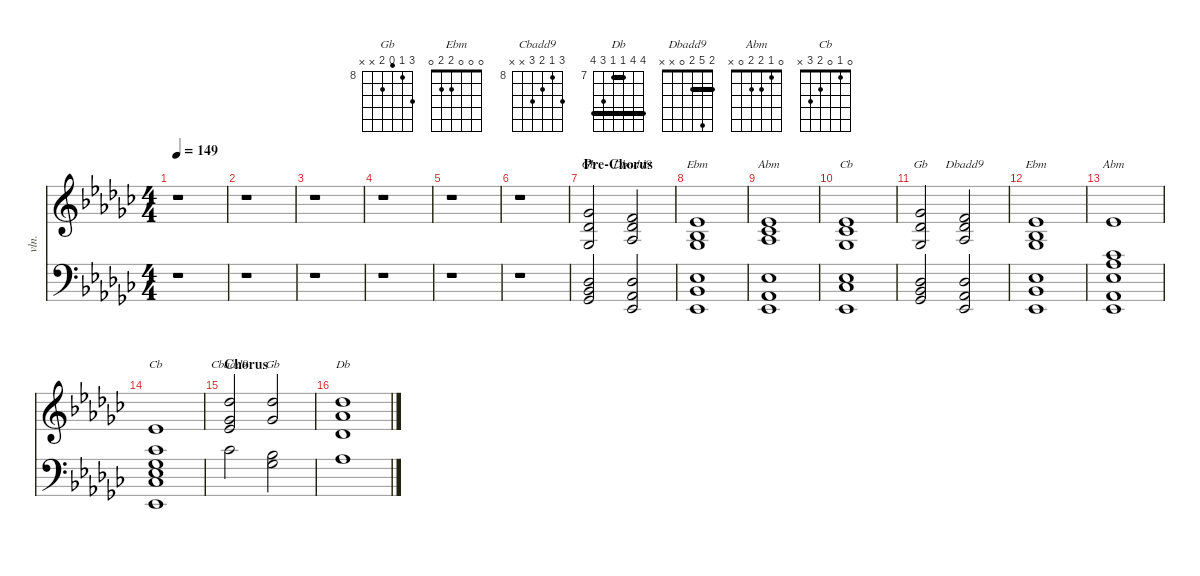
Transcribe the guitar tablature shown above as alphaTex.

\defaultSystemsLayout 4
\hideDynamics
\bracketExtendMode nobrackets
\otherSystemsTrackNameOrientation horizontal
\track ("Keyboards 2" "vln.") {defaultSystemsLayout 8 instrument stringensemble1}
\staff {score}
\tuning (Eb4 Bb3 Gb3 Db3 Ab2 Eb2)
\chord ("Gb" 3 3 0 0 2 3) {showfingering false}
\chord ("Ebm" 0 0 0 2 2 0) {showfingering false}
\chord ("Cbadd9" 10 8 9 10 x x) {firstfret 8}
\chord ("Gb" 10 8 7 9 x x) {firstfret 8}
\chord ("Db" 10 10 7 7 9 10) {firstfret 7 barre (7 10)}
\chord ("Dbadd9" 2 5 2 0 x x) {showfingering false barre 2}
\chord ("Abm" 0 1 2 2 0 x) {showfingering false}
\chord ("Cb" 0 1 0 2 3 x) {showfingering false}
\ts (4 4)
\tempo 149
\clef g2
\ks gb
r.1{dy f beam Down} |
r.1{beam Down} |
r.1{beam Down} |
r.1{beam Down} |
r.1{beam Down} |
r.1{beam Down} |
\section ("" "Pre-Chorus")
(3.1{acc b} 3.2{acc b} 0.3{acc b}).2{ch "Gb" beam Up} (7.2{acc forcenatural} 7.3{acc b} 7.4{acc b}).2{ch "Dbadd9" beam Up} |
(0.1{acc b} 0.2{acc b} 0.3{acc b}).1{ch "Ebm" beam Up} |
(0.1{acc b} 1.2{acc b} 2.3{acc b}).1{ch "Abm" beam Up} |
(0.1{acc b} 1.2{acc b} 0.3{acc b}).1{ch "Cb" beam Up} |
(3.1{acc b} 3.2{acc b} 0.3{acc b}).2{ch "Gb" beam Up} (7.2{acc forcenatural} 7.3{acc b} 7.4{acc b}).2{ch "Dbadd9" beam Up} |
(0.1{acc b} 0.2{acc b} 0.3{acc b}).1{ch "Ebm" beam Up} |
0.1{acc b}.1{ch "Abm" beam Up} |
0.1{acc b}.1{ch "Cb" beam Up} |
\section ("" "Chorus")
(15.2{acc b} 12.3{acc b} 0.1{acc b}).2{ch "Cbadd9" beam Up} (10.1{acc b} 12.3{acc b}).2{ch "Gb" beam Up} |
(10.1{acc b} 10.2{acc b} 7.3{acc b}).1{ch "Db" beam Up}
\staff {score}
\tuning (G2 D2 A1 E1 B0)
\clef f4
\ottava regular
\simile none
\ks gb
r.1{dy f beam Down} |
r.1{beam Down} |
r.1{beam Down} |
r.1{beam Down} |
r.1{beam Down} |
r.1{beam Down} |
(16.3{acc b} 18.4{acc b} 19.5{acc b}).2{beam Up} (16.3{acc b} 16.4{acc b} 16.5{acc b}).2{beam Up} |
(18.3{acc b} 18.4{acc b} 16.5{acc b}).1{beam Up} |
(18.3{acc b} 16.4{acc b} 16.5{acc b}).1{beam Up} |
(18.3{acc b} 19.4{acc b} 16.5{acc b}).1{beam Up} |
(16.3{acc b} 18.4{acc b} 19.5{acc b}).2{beam Up} (16.3{acc b} 16.4{acc b} 16.5{acc b}).2{beam Up} |
(18.3{acc b} 18.4{acc b} 16.5{acc b}).1{beam Up} |
(16.1{acc b} 18.2{acc b} 18.3{acc b} 16.4{acc b} 16.5{acc b}).1{beam Down} |
(16.1{acc b} 16.2{acc b} 18.3{acc b} 19.4{acc b} 16.5{acc b}).1{beam Down} |
16.1{acc b}.2{beam Down} (16.2{acc b} 15.1{acc b}).2{beam Down} |
13.1{acc b}.1{beam Down}
